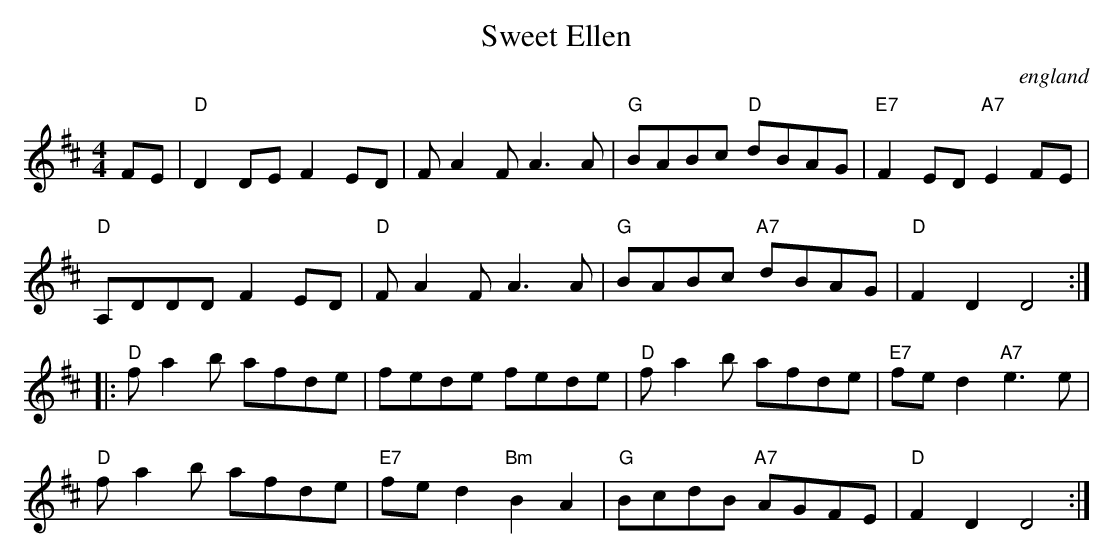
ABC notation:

X:1
T:Sweet Ellen
O:england
M:4/4
L:1/4
K:D
F/2E/2|"D"DD/2E/2 FE/2D/2|F/2AF/2 A3/2A/2|"G"B/2A/2B/2c/2 "D"d/2B/2A/2G/2|\
"E7"FE/2D/2 "A7"EF/2E/2|
"D"A,/2D/2D/2D/2 FE/2D/2|"D"F/2AF/2 A3/2A/2|"G"B/2A/2B/2c/2 "A7"d/2B/2A/2G/2|\
"D"FD D2::
"D"f/2ab/2 a/2f/2d/2e/2|f/2e/2d/2e/2 f/2e/2d/2e/2|"D"f/2ab/2 a/2f/2d/2e/2|\
"E7"f/2e/2d "A7"e3/2e/2|
"D"f/2ab/2 a/2f/2d/2e/2|"E7"f/2e/2d "Bm"BA|"G"B/2c/2d/2B/2 "A7"A/2G/2F/2E/2|\
"D"FD D2:|
